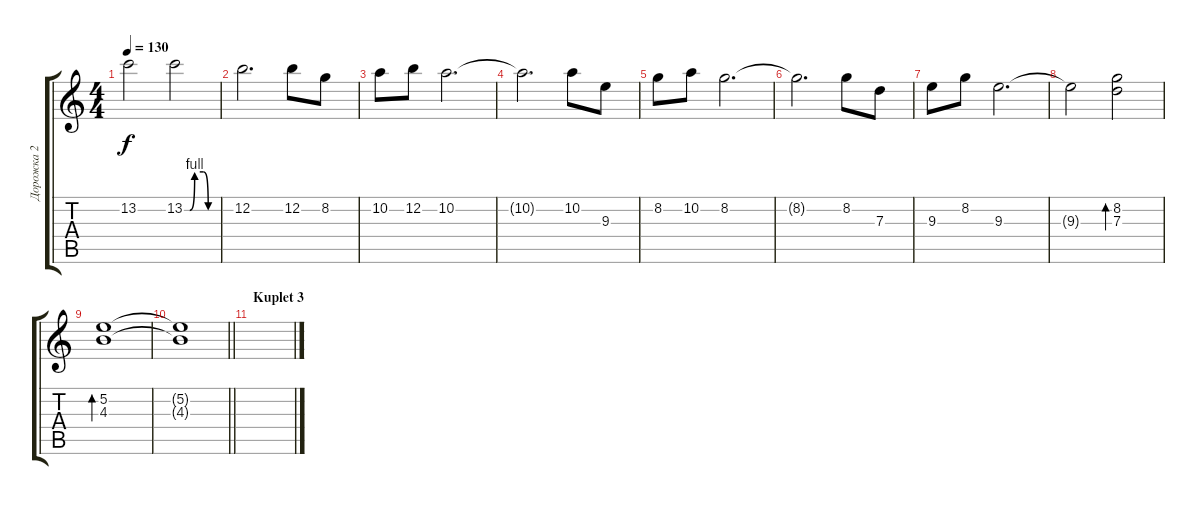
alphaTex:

\track ("Дорожка 2" "Дорожка 2") {instrument acousticguitarsteel}
\staff {score tabs}
\tuning (E4 B3 G3 D3 A2 E2) {hide}
\ts (4 4)
\tempo 130
\clef g2
\ks c
13.2{t}.2{dy f} 13.2{be (custom 0 0 10 0 19 4 35 4 44 0 60 0)}.2 |
12.2.2{d} 12.2.8 8.2.8 |
10.2.8 12.2.8 10.2.2{d} |
10.2{t}.2{d} 10.2.8 9.3.8 |
8.2.8 10.2.8 8.2.2{d} |
8.2{t}.2{d} 8.2.8 7.3.8 |
9.3.8 8.2.8 9.3.2{d} |
9.3{t}.2 (8.2 7.3).2{bd 60} |
(5.2 4.3).1{bd 60} |
\barLineRight lightlight
(5.2{t} 4.3{t}).1 |
\section ("" "Kuplet 3")
